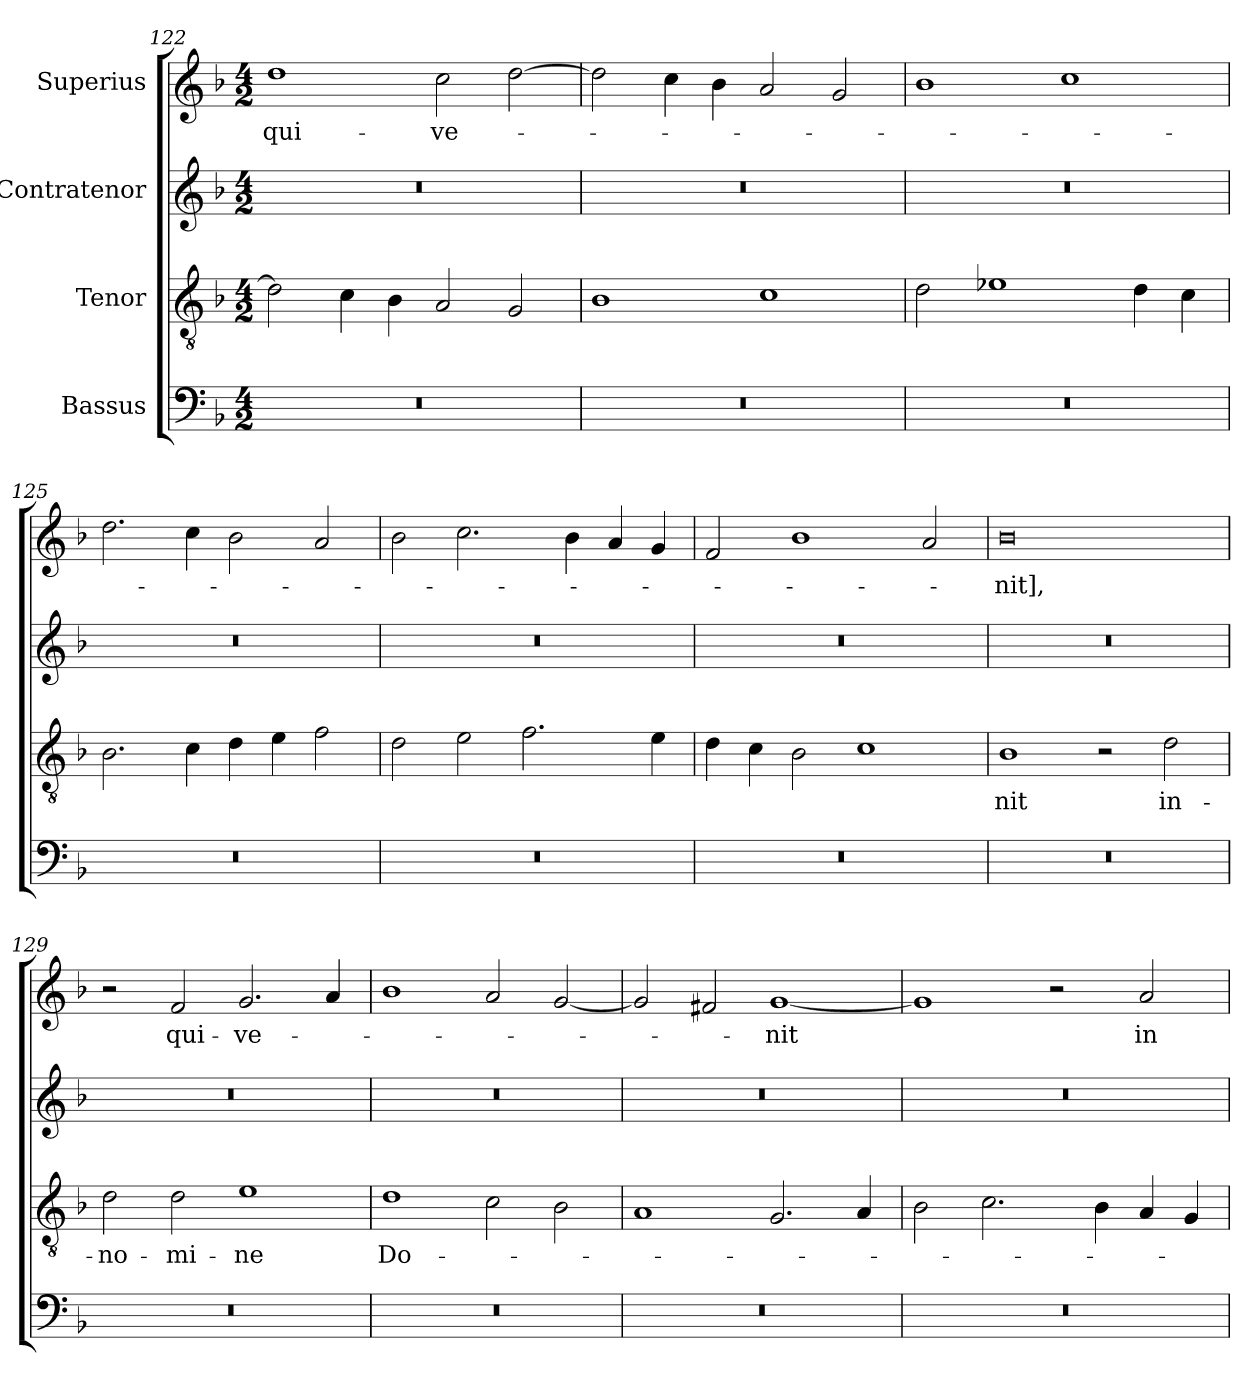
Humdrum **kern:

**kern	**kern	**text	**kern	**kern	**text
*part4	*part3	*part3	*part2	*part1	*part1
*staff4	*staff3	*staff3	*staff2	*staff1	*staff1
*I"Bassus	*I"Tenor	*	*I"Contratenor	*I"Superius	*
*clefF4	*clefGv2	*	*clefG2	*clefG2	*
*k[b-]	*k[b-]	*	*k[b-]	*k[b-]	*
*M4/2	*M4/2	*	*M4/2	*M4/2	*
=122	=122	=122	=122	=122	=122
0r	2d\]	.	0r	1dd\	qui-
.	4c\	.	.	.	.
.	4B-\	.	.	.	.
.	2A/	.	.	2cc\	ve-
.	2G/	.	.	[2dd\	.
=123	=123	=123	=123	=123	=123
0r	1B-\	.	0r	2dd\]	.
.	.	.	.	4cc\	.
.	.	.	.	4b-\	.
.	1c\	.	.	2a/	.
.	.	.	.	2g/	.
=124	=124	=124	=124	=124	=124
0r	2d\	.	0r	1b-\	.
.	1e-X\	.	.	.	.
.	.	.	.	1cc\	.
.	4d\	.	.	.	.
.	4c\	.	.	.	.
=125	=125	=125	=125	=125	=125
0r	2.B-\	.	0r	2.dd\	.
.	4c\	.	.	4cc\	.
.	4d\	.	.	2b-\	.
.	4e\	.	.	.	.
.	2f\	.	.	2a/	.
=126	=126	=126	=126	=126	=126
0r	2d\	.	0r	2b-\	.
.	2e\	.	.	2.cc\	.
.	2.f\	.	.	.	.
.	.	.	.	4b-\	.
.	.	.	.	4a/	.
.	4e\	.	.	4g/	.
=127	=127	=127	=127	=127	=127
0r	4d\	.	0r	2f/	.
.	4c\	.	.	.	.
.	2B-\	.	.	1b-\	.
.	1c\	.	.	.	.
.	.	.	.	2a/	.
=128	=128	=128	=128	=128	=128
0r	1B-\	-nit	0r	0b-\	-nit],
.	2r	.	.	.	.
.	2d\	in-	.	.	.
=129	=129	=129	=129	=129	=129
0r	2d\	no-	0r	2r	.
.	2d\	-mi-	.	2f/	qui-
.	1e\	-ne	.	2.g/	ve-
.	.	.	.	4a/	.
=130	=130	=130	=130	=130	=130
0r	1d\	Do-	0r	1b-\	.
.	2c\	.	.	2a/	.
.	2B-\	.	.	[2g/	.
=131	=131	=131	=131	=131	=131
0r	1A/	.	0r	2g/]	.
.	.	.	.	2f#X/	.
.	2.G/	.	.	[1g/	-nit
.	4A/	.	.	.	.
=132	=132	=132	=132	=132	=132
0r	2B-\	.	0r	1g/]	.
.	2.c\	.	.	.	.
.	.	.	.	2r	.
.	4B-\	.	.	.	.
.	4A/	.	.	2a/	in-
.	4G/	.	.	.	.
=	=	=	=	=	=
*-	*-	*-	*-	*-	*-
